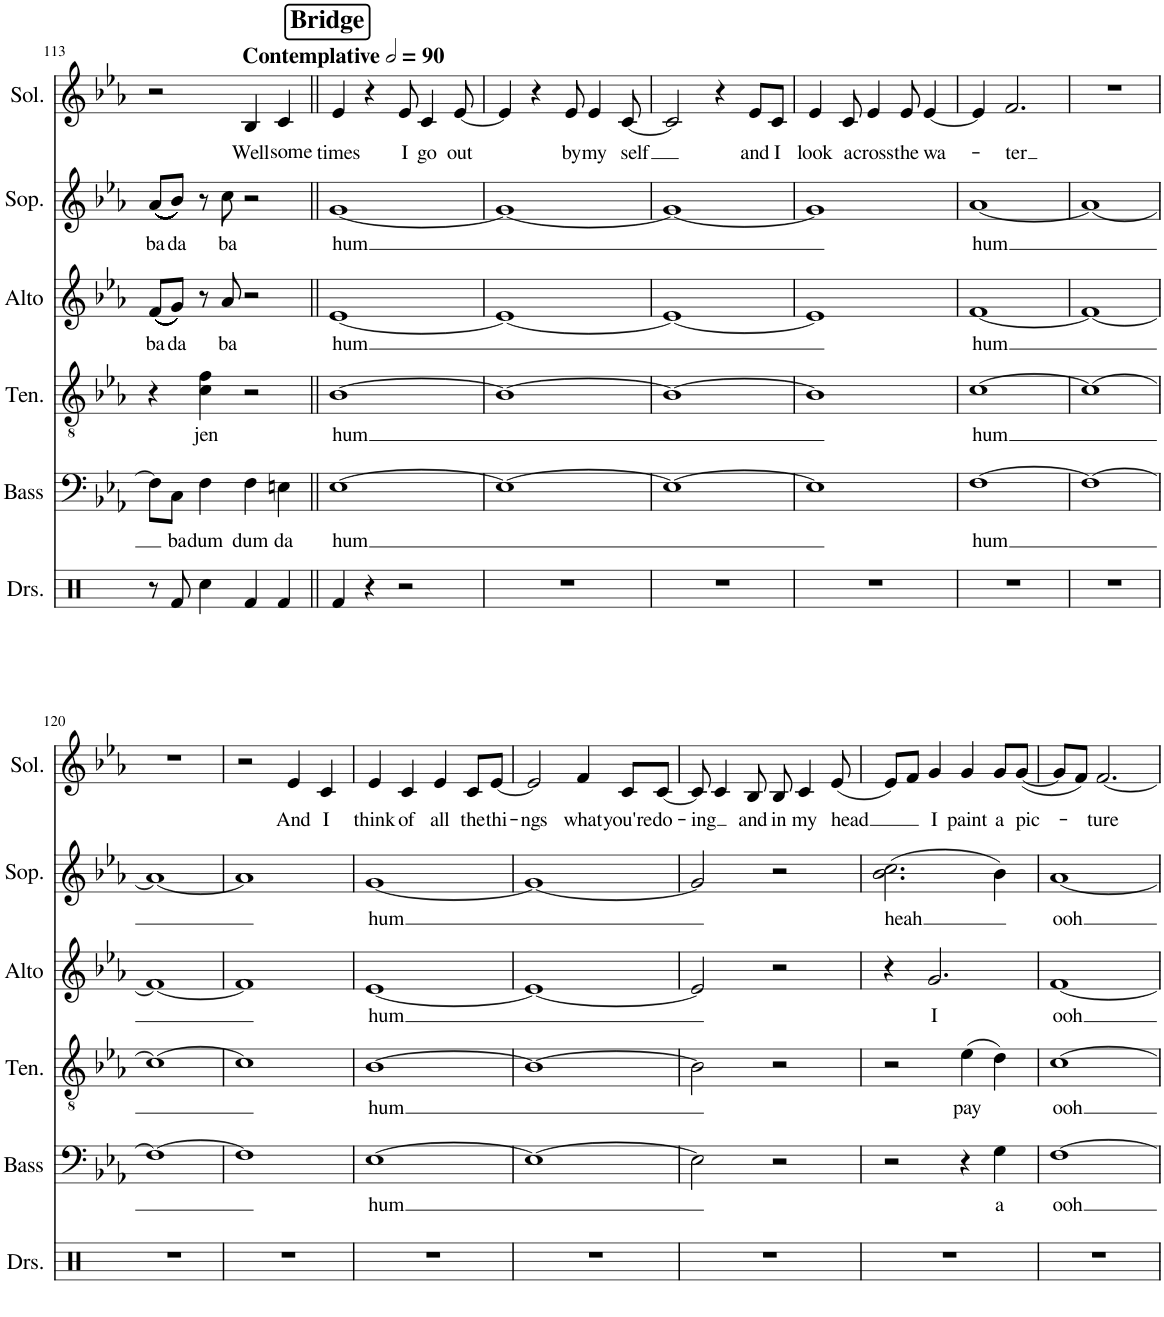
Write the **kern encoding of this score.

**kern	**kern	**text	**kern	**text	**kern	**text	**kern	**text	**kern	**text
*part6	*part5	*part5	*part4	*part4	*part3	*part3	*part2	*part2	*part1	*part1
*staff6	*staff5	*staff5	*staff4	*staff4	*staff3	*staff3	*staff2	*staff2	*staff1	*staff1
*I"Drumset	*I"Bass	*	*I"Tenor	*	*I"Alto	*	*I"Soprano	*	*I"Solo	*
*I'Drs.	*I'Bass	*	*I'Ten.	*	*I'Alto	*	*I'Sop.	*	*I'Sol.	*
!!LO:PB:g=z
*clefX	*clefF4	*	*clefGv2	*	*clefG2	*	*clefG2	*	*clefG2	*
*k[b-e-a-]	*k[b-e-a-]	*	*k[b-e-a-]	*	*k[b-e-a-]	*	*k[b-e-a-]	*	*k[b-e-a-]	*
*M2/2	*M2/2	*	*M2/2	*	*M2/2	*	*M2/2	*	*M2/2	*
*met(c|)	*met(c|)	*	*met(c|)	*	*met(c|)	*	*met(c|)	*	*met(c|)	*
=113	=113	=113	=113	=113	=113	=113	=113	=113	=113	=113
!	!	!	!	!	!	!LO:LY:b	!	!LO:LY:b	!	!
8r	8F\L]	.	4r	.	8f/L	ba	((((((((((8a-/L	ba	2r	.
!	!	!LO:LY:b	!	!	!	!LO:LY:b	!	!LO:LY:b	!	!
8Rf/	8C\J	ba	.	.	8g/J	da	((((((((((8b-/J))))))))))	da	.	.
!	!	!LO:LY:b	!	!LO:LY:b	!	!	!	!	!	!
4Rcc\	4F\	dum	4c\ 4f\	jen	8r	.	8r	.	.	.
!	!	!	!	!	!	!LO:LY:b	!	!LO:LY:b	!	!
.	.	.	.	.	8a-/	ba	8cc\	ba	.	.
*	*	*	*	*	*	*	*	*	*MM180	*
!	!	!	!	!	!	!	!	!	!LO:TX:a:B:t=Contemplative	!
!	!	!LO:LY:b	!	!	!	!	!	!	!	!LO:LY:b
4Rf/	4F\	dum	2r	.	2r	.	2r	.	4B-/	Well
!	!	!LO:LY:b	!	!	!	!	!	!	!	!LO:LY:b
4Rf/	4En\	da	.	.	.	.	.	.	4c/	some
!!LO:REH:place=s1:a:B:cj:fs=14:t=Bridge
=114||	=114||	=114||	=114||	=114||	=114||	=114||	=114||	=114||	=114||	=114||
!	!	!LO:LY:b	!	!LO:LY:b	!	!LO:LY:b	!	!LO:LY:b	!	!LO:LY:b
4Rf/	[1E-	hum	[1B-	-hum	[1e-	-hum	[1g	-hum	4e-/	times
4r	.	.	.	.	.	.	.	.	4r	.
!	!	!	!	!	!	!	!	!	!	!LO:LY:b
2r	.	.	.	.	.	.	.	.	8e-/	I
!	!	!	!	!	!	!	!	!	!	!LO:LY:b
.	.	.	.	.	.	.	.	.	4c/	go
!	!	!	!	!	!	!	!	!	!	!LO:LY:b
.	.	.	.	.	.	.	.	.	[8e-/	out
=115	=115	=115	=115	=115	=115	=115	=115	=115	=115	=115
1r	1E-_	.	1B-_	.	1e-_	.	1g_	.	4e-/]	.
.	.	.	.	.	.	.	.	.	4r	.
!	!	!	!	!	!	!	!	!	!	!LO:LY:b
.	.	.	.	.	.	.	.	.	8e-/	by
!	!	!	!	!	!	!	!	!	!	!LO:LY:b
.	.	.	.	.	.	.	.	.	4e-/	my
!	!	!	!	!	!	!	!	!	!	!LO:LY:b
.	.	.	.	.	.	.	.	.	[8c/	self
=116	=116	=116	=116	=116	=116	=116	=116	=116	=116	=116
1r	1E-_	.	1B-_	.	1e-_	.	1g_	.	2c/]	.
.	.	.	.	.	.	.	.	.	4r	.
!	!	!	!	!	!	!	!	!	!	!LO:LY:b
.	.	.	.	.	.	.	.	.	8e-/L	and
!	!	!	!	!	!	!	!	!	!	!LO:LY:b
.	.	.	.	.	.	.	.	.	8c/J	I
=117	=117	=117	=117	=117	=117	=117	=117	=117	=117	=117
!	!	!	!	!	!	!	!	!	!	!LO:LY:b
1r	1E-]	.	1B-]	.	1e-]	.	1g]	.	4e-/	look
!	!	!	!	!	!	!	!	!	!	!LO:LY:b
.	.	.	.	.	.	.	.	.	8c/	a-
!	!	!	!	!	!	!	!	!	!	!LO:LY:b
.	.	.	.	.	.	.	.	.	4e-/	-cross
!	!	!	!	!	!	!	!	!	!	!LO:LY:b
.	.	.	.	.	.	.	.	.	8e-/	the
!	!	!	!	!	!	!	!	!	!	!LO:LY:b
.	.	.	.	.	.	.	.	.	[4e-/	wa-
=118	=118	=118	=118	=118	=118	=118	=118	=118	=118	=118
!	!	!LO:LY:b	!	!LO:LY:b	!	!LO:LY:b	!	!LO:LY:b	!	!
1r	[1F	hum	[1c	hum	[1f	hum	[1a-	hum	4e-/]	.
!	!	!	!	!	!	!	!	!	!	!LO:LY:b
.	.	.	.	.	.	.	.	.	2.f/	-ter
=119	=119	=119	=119	=119	=119	=119	=119	=119	=119	=119
1r	1F_	.	1c_	.	1f_	.	1a-_	.	1r	.
!!LO:LB:g=z
=120	=120	=120	=120	=120	=120	=120	=120	=120	=120	=120
1r	1F_	.	1c_	.	1f_	.	1a-_	.	1r	.
=121	=121	=121	=121	=121	=121	=121	=121	=121	=121	=121
1r	1F]	.	1c]	.	1f]	.	1a-]	.	2r	.
!	!	!	!	!	!	!	!	!	!	!LO:LY:b
.	.	.	.	.	.	.	.	.	4e-/	And
!	!	!	!	!	!	!	!	!	!	!LO:LY:b
.	.	.	.	.	.	.	.	.	4c/	I
=122	=122	=122	=122	=122	=122	=122	=122	=122	=122	=122
!	!	!LO:LY:b	!	!LO:LY:b	!	!LO:LY:b	!	!LO:LY:b	!	!LO:LY:b
1r	[1E-	hum	[1B-	hum	[1e-	hum	[1g	hum	4e-/	think
!	!	!	!	!	!	!	!	!	!	!LO:LY:b
.	.	.	.	.	.	.	.	.	4c/	of
!	!	!	!	!	!	!	!	!	!	!LO:LY:b
.	.	.	.	.	.	.	.	.	4e-/	all
!	!	!	!	!	!	!	!	!	!	!LO:LY:b
.	.	.	.	.	.	.	.	.	8c/L	the
!	!	!	!	!	!	!	!	!	!	!LO:LY:b
.	.	.	.	.	.	.	.	.	[8e-/J	thi-
=123	=123	=123	=123	=123	=123	=123	=123	=123	=123	=123
!	!	!	!	!	!	!	!	!	!	!LO:LY:b
1r	1E-_	.	1B-_	.	1e-_	.	1g_	.	2e-/]	-ngs
!	!	!	!	!	!	!	!	!	!	!LO:LY:b
.	.	.	.	.	.	.	.	.	4f/	what
!	!	!	!	!	!	!	!	!	!	!LO:LY:b
.	.	.	.	.	.	.	.	.	8c/L	you're
!	!	!	!	!	!	!	!	!	!	!LO:LY:b
.	.	.	.	.	.	.	.	.	[8c/J	do-
=124	=124	=124	=124	=124	=124	=124	=124	=124	=124	=124
!	!	!	!	!	!	!	!	!	!	!LO:LY:b
1r	2E-\]	.	2B-\]	.	2e-/]	.	2g/]	.	8c/]	-ing
.	.	.	.	.	.	.	.	.	4c/	.
!	!	!	!	!	!	!	!	!	!	!LO:LY:b
.	.	.	.	.	.	.	.	.	8B-/	and
!	!	!	!	!	!	!	!	!	!	!LO:LY:b
.	2r	.	2r	.	2r	.	2r	.	8B-/	in
!	!	!	!	!	!	!	!	!	!	!LO:LY:b
.	.	.	.	.	.	.	.	.	4c/	my
!	!	!	!	!	!	!	!	!	!	!LO:LY:b
.	.	.	.	.	.	.	.	.	(8e-/	head
=125	=125	=125	=125	=125	=125	=125	=125	=125	=125	=125
!	!	!	!	!	!	!	!	!LO:LY:b	!	!
1r	2r	.	2r	.	4r	.	2.b-\ 2.cc\	heah	8e-/L)	.
.	.	.	.	.	.	.	.	.	8f/J	.
!	!	!	!	!	!	!LO:LY:b	!	!	!	!LO:LY:b
.	.	.	.	.	2.g/	I	.	.	4g/	I
!	!	!	!	!LO:LY:b	!	!	!	!	!	!LO:LY:b
.	4r	.	4e-\	pay	.	.	.	.	4g/	paint
!	!	!LO:LY:b	!	!	!	!	!	!	!	!LO:LY:b
.	4G\	a	4d\	.	.	.	4b-\	.	8g/L	a
!	!	!	!	!	!	!	!	!	!	!LO:LY:b
.	.	.	.	.	.	.	.	.	([8g/J	pic-
=126	=126	=126	=126	=126	=126	=126	=126	=126	=126	=126
!	!	!LO:LY:b	!	!LO:LY:b	!	!LO:LY:b	!	!LO:LY:b	!	!
1r	[1F	ooh	[1c	ooh	[1f	ooh	[1a-	ooh	8g/L]	.
.	.	.	.	.	.	.	.	.	8f/J)	.
!	!	!	!	!	!	!	!	!	!	!LO:LY:b
.	.	.	.	.	.	.	.	.	[2.f/	-ture
=	=	=	=	=	=	=	=	=	=	=
*-	*-	*-	*-	*-	*-	*-	*-	*-	*-	*-
